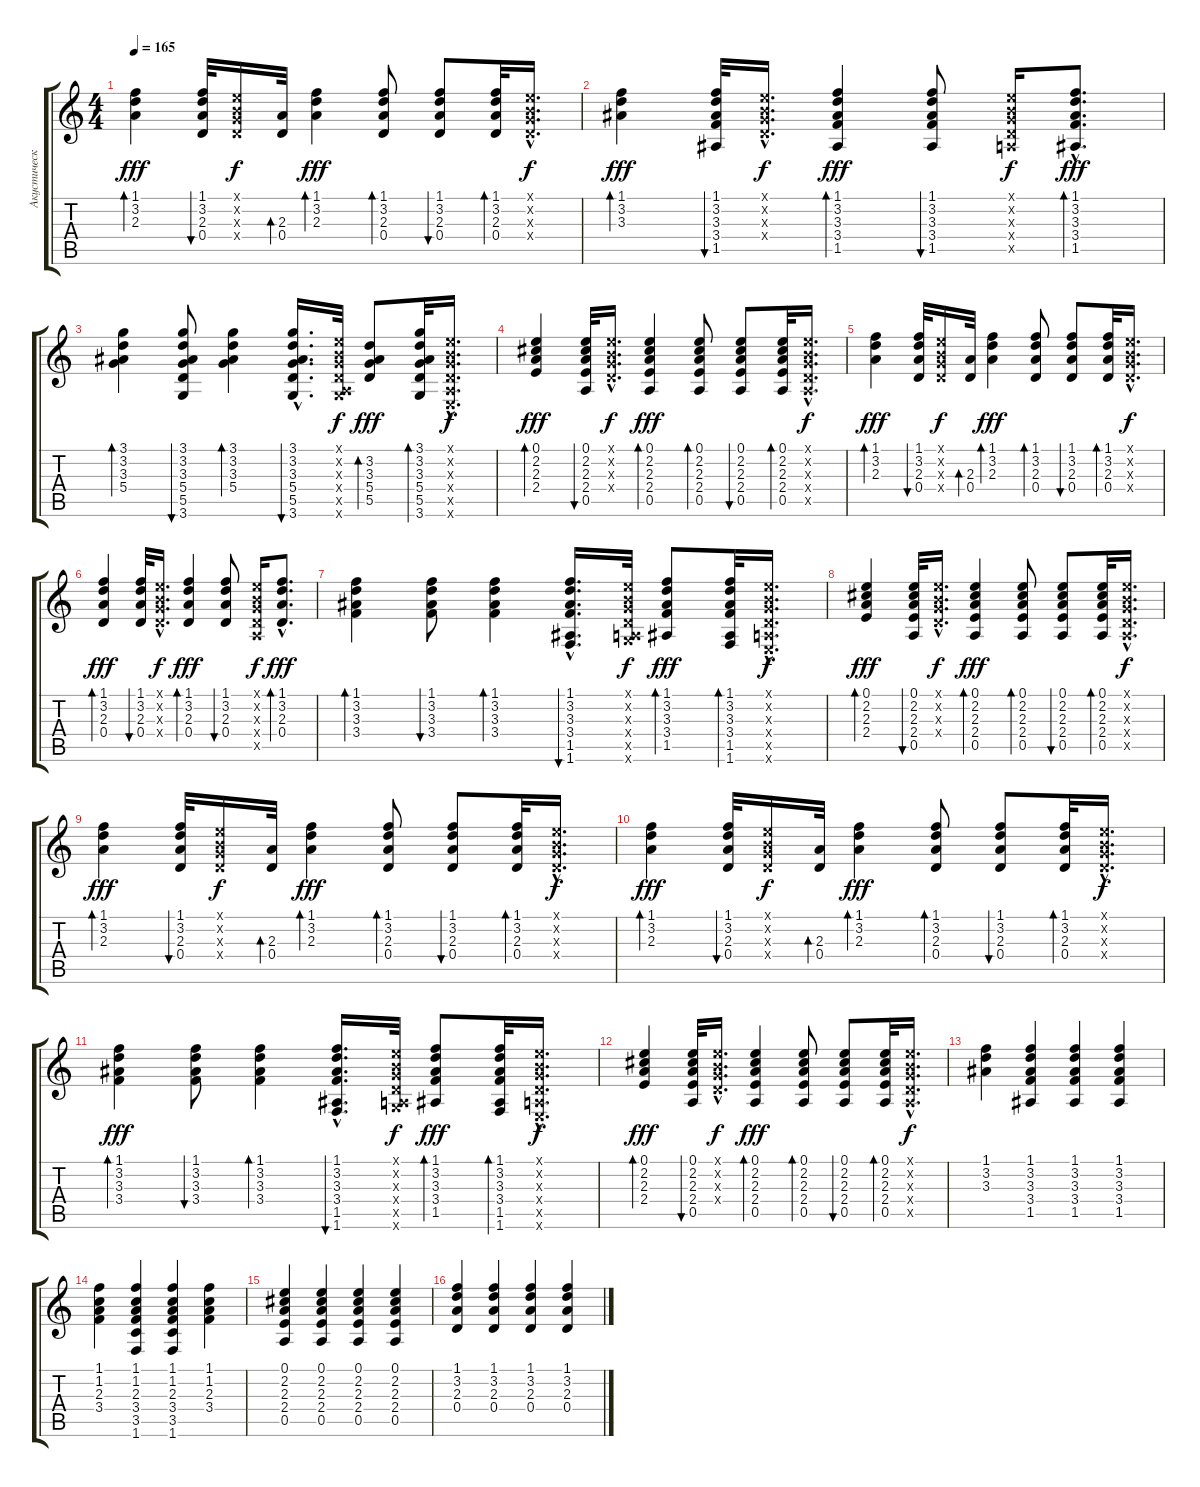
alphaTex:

\track ("Акустическая гитара" "Акустическ") {instrument acousticguitarnylon}
\staff {score tabs}
\tuning (E4 B3 G3 D3 A2 E2) {hide}
\ts (4 4)
\tempo 165
\clef g2
\ks c
(1.1 3.2 2.3).4{bd 60 dy fff} (1.1 3.2 2.3 0.4).32{bu 60} (0.1{x} 0.2{x} 0.3{x} 0.4{x}).16{dy f} (2.3 0.4).32{bd 60} (1.1 3.2 2.3).4{bd 60 dy fff} (1.1 3.2 2.3 0.4).8{bd 60} (1.1 3.2 2.3 0.4).8{bu 60} (1.1 3.2 2.3 0.4).32{bd 60} (0.1{hac x} 0.2{hac x} 0.3{hac x} 0.4{hac x}).16{d dy f} |
(1.1 3.2 3.3).4{bd 60 dy fff} (1.1 3.2 3.3 3.4 1.5).32{bu 60} (0.1{hac x} 0.2{hac x} 0.3{hac x} 0.4{hac x}).16{d dy f} (1.1 3.2 3.3 3.4 1.5).4{bd 60 dy fff} (1.1 3.2 3.3 3.4 1.5).8{bu 60} (0.1{x} 0.2{x} 0.3{x} 0.4{x} 0.5{x}).16{dy f} (1.1{hac} 3.2{hac} 3.3{hac} 3.4{hac} 1.5{hac}).8{d bd 60 dy fff} |
(3.1 3.2 3.3 5.4).4{bd 60} (3.1 3.2 3.3 5.4 5.5 3.6).8{bu 60} (3.1 3.2 3.3 5.4).4{bd 60} (3.1 3.2 3.3 5.4 5.5{hac} 3.6{hac}).16{d bu 60} (0.1{x} 0.2{x} 0.3{x} 0.4{x} 0.5{x} 3.6{x}).32{dy f} (3.2 3.3 5.4 5.5).8{bd 60 dy fff} (3.1 3.2 3.3 5.4 5.5 3.6).32{bd 60} (0.1{hac x} 0.2{hac x} 0.3{hac x} 0.4{hac x} 0.5{hac x} 0.6{hac x}).16{d dy f} |
(0.1 2.2 2.3 2.4).4{bd 60 dy fff} (0.1 2.2 2.3 2.4 0.5).32{bu 60} (0.1{hac x} 0.2{hac x} 0.3{hac x} 0.4{hac x}).16{d dy f} (0.1 2.2 2.3 2.4 0.5).4{bd 60 dy fff} (0.1 2.2 2.3 2.4 0.5).8{bd 60} (0.1 2.2 2.3 2.4 0.5).8{bu 60} (0.1 2.2 2.3 2.4 0.5).32{bd 60} (0.1{hac x} 0.2{hac x} 0.3{hac x} 0.4{hac x} 0.5{hac x}).16{d dy f} |
(1.1 3.2 2.3).4{bd 60 dy fff} (1.1 3.2 2.3 0.4).32{bu 60} (0.1{x} 0.2{x} 0.3{x} 0.4{x}).16{dy f} (2.3 0.4).32{bd 60} (1.1 3.2 2.3).4{bd 60 dy fff} (1.1 3.2 2.3 0.4).8{bd 60} (1.1 3.2 2.3 0.4).8{bu 60} (1.1 3.2 2.3 0.4).32{bd 60} (0.1{hac x} 0.2{hac x} 0.3{hac x} 0.4{hac x}).16{d dy f} |
(1.1 3.2 2.3 0.4).4{bd 60 dy fff} (1.1 3.2 2.3 0.4).32{bu 60} (0.1{hac x} 0.2{hac x} 0.3{hac x} 0.4{hac x}).16{d dy f} (1.1 3.2 2.3 0.4).4{bd 60 dy fff} (1.1 3.2 2.3 0.4).8{bu 60} (0.1{x} 0.2{x} 0.3{x} 0.4{x} 0.5{x}).16{dy f} (1.1{hac} 3.2{hac} 2.3{hac} 0.4{hac}).8{d bd 60 dy fff} |
(1.1 3.2 3.3 3.4).4{bd 60} (1.1 3.2 3.3 3.4).8{bu 60} (1.1 3.2 3.3 3.4).4{bd 60} (1.1 3.2 3.3 3.4 1.5{hac} 1.6{hac}).16{d bu 60} (0.1{x} 0.2{x} 0.3{x} 0.4{x} 0.5{x} 3.6{x}).32{dy f} (1.1 3.2 3.3 3.4 1.5).8{bd 60 dy fff} (1.1 3.2 3.3 3.4 1.5 1.6).32{bd 60} (0.1{hac x} 0.2{hac x} 0.3{hac x} 0.4{hac x} 0.5{hac x} 0.6{hac x}).16{d dy f} |
(0.1 2.2 2.3 2.4).4{bd 60 dy fff} (0.1 2.2 2.3 2.4 0.5).32{bu 60} (0.1{hac x} 0.2{hac x} 0.3{hac x} 0.4{hac x}).16{d dy f} (0.1 2.2 2.3 2.4 0.5).4{bd 60 dy fff} (0.1 2.2 2.3 2.4 0.5).8{bd 60} (0.1 2.2 2.3 2.4 0.5).8{bu 60} (0.1 2.2 2.3 2.4 0.5).32{bd 60} (0.1{hac x} 0.2{hac x} 0.3{hac x} 0.4{hac x} 0.5{hac x}).16{d dy f} |
(1.1 3.2 2.3).4{bd 60 dy fff} (1.1 3.2 2.3 0.4).32{bu 60} (0.1{x} 0.2{x} 0.3{x} 0.4{x}).16{dy f} (2.3 0.4).32{bd 60} (1.1 3.2 2.3).4{bd 60 dy fff} (1.1 3.2 2.3 0.4).8{bd 60} (1.1 3.2 2.3 0.4).8{bu 60} (1.1 3.2 2.3 0.4).32{bd 60} (0.1{hac x} 0.2{hac x} 0.3{hac x} 0.4{hac x}).16{d dy f} |
(1.1 3.2 2.3).4{bd 60 dy fff} (1.1 3.2 2.3 0.4).32{bu 60} (0.1{x} 0.2{x} 0.3{x} 0.4{x}).16{dy f} (2.3 0.4).32{bd 60} (1.1 3.2 2.3).4{bd 60 dy fff} (1.1 3.2 2.3 0.4).8{bd 60} (1.1 3.2 2.3 0.4).8{bu 60} (1.1 3.2 2.3 0.4).32{bd 60} (0.1{hac x} 0.2{hac x} 0.3{hac x} 0.4{hac x}).16{d dy f} |
(1.1 3.2 3.3 3.4).4{bd 60 dy fff} (1.1 3.2 3.3 3.4).8{bu 60} (1.1 3.2 3.3 3.4).4{bd 60} (1.1 3.2 3.3 3.4 1.5{hac} 1.6{hac}).16{d bu 60} (0.1{x} 0.2{x} 0.3{x} 0.4{x} 0.5{x} 3.6{x}).32{dy f} (1.1 3.2 3.3 3.4 1.5).8{bd 60 dy fff} (1.1 3.2 3.3 3.4 1.5 1.6).32{bd 60} (0.1{hac x} 0.2{hac x} 0.3{hac x} 0.4{hac x} 0.5{hac x} 0.6{hac x}).16{d dy f} |
(0.1 2.2 2.3 2.4).4{bd 60 dy fff} (0.1 2.2 2.3 2.4 0.5).32{bu 60} (0.1{hac x} 0.2{hac x} 0.3{hac x} 0.4{hac x}).16{d dy f} (0.1 2.2 2.3 2.4 0.5).4{bd 60 dy fff} (0.1 2.2 2.3 2.4 0.5).8{bd 60} (0.1 2.2 2.3 2.4 0.5).8{bu 60} (0.1 2.2 2.3 2.4 0.5).32{bd 60} (0.1{hac x} 0.2{hac x} 0.3{hac x} 0.4{hac x} 0.5{hac x}).16{d dy f} |
(1.1 3.2 3.3).4 (1.1 3.2 3.3 3.4 1.5).4 (1.1 3.2 3.3 3.4 1.5).4 (1.1 3.2 3.3 3.4 1.5).4 |
(1.1 1.2 2.3 3.4).4 (1.1 1.2 2.3 3.4 3.5 1.6).4 (1.1 1.2 2.3 3.4 3.5 1.6).4 (1.1 1.2 2.3 3.4).4 |
(0.1 2.2 2.3 2.4 0.5).4 (0.1 2.2 2.3 2.4 0.5).4 (0.1 2.2 2.3 2.4 0.5).4 (0.1 2.2 2.3 2.4 0.5).4 |
(1.1 3.2 2.3 0.4).4 (1.1 3.2 2.3 0.4).4 (1.1 3.2 2.3 0.4).4 (1.1 3.2 2.3 0.4).4
